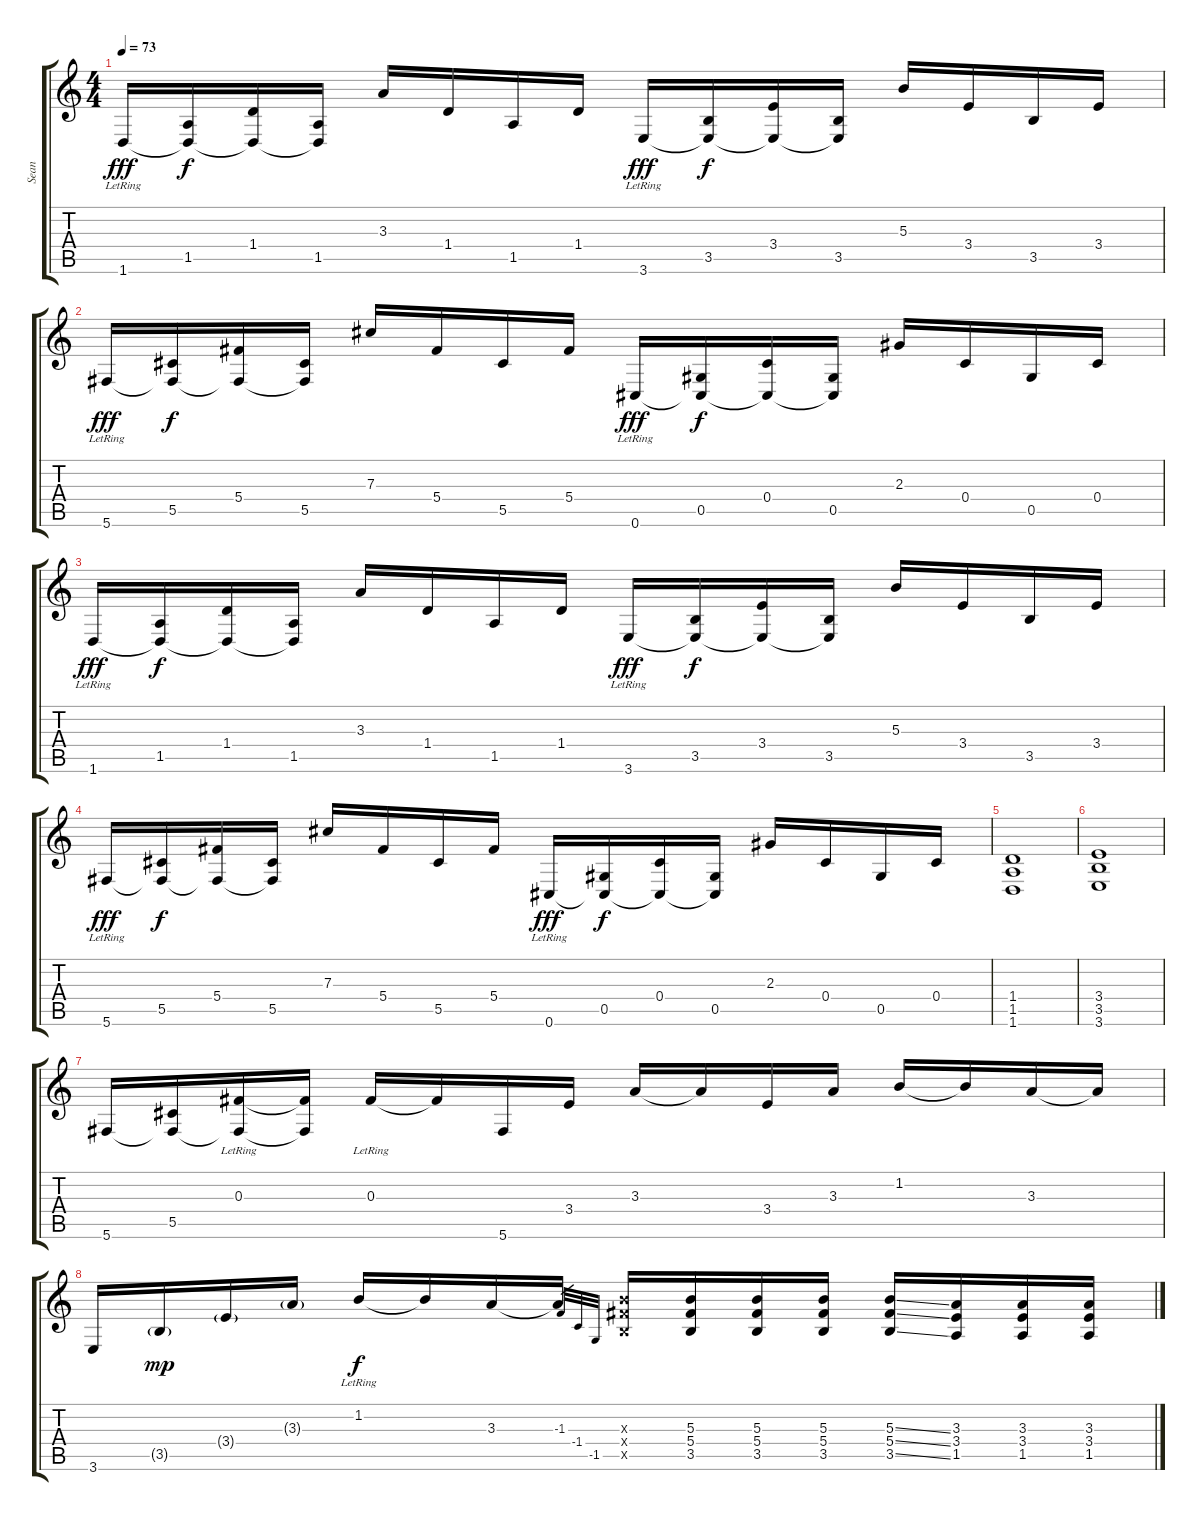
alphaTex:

\track ("Sean" "Sean") {instrument acousticguitarsteel}
\staff {score tabs}
\tuning (Eb4 Bb3 Gb3 Db3 Ab2 Db2) {hide}
\ts (4 4)
\tempo 73
\clef g2
\ks c
1.6{lr}.16{dy fff} (1.5 1.6{t}).16{dy f} (1.4 1.6{t}).16 (1.5 1.6{t}).16 3.3.16 1.4.16 1.5.16 1.4.16 3.6{lr}.16{dy fff} (3.5 3.6{t}).16{dy f} (3.4 3.6{t}).16 (3.5 3.6{t}).16 5.3.16 3.4.16 3.5.16 3.4.16 |
5.6{lr}.16{dy fff} (5.5 5.6{t}).16{dy f} (5.4 5.6{t}).16 (5.5 5.6{t}).16 7.3.16 5.4.16 5.5.16 5.4.16 0.6{lr}.16{dy fff} (0.5 0.6{t}).16{dy f} (0.4 0.6{t}).16 (0.5 0.6{t}).16 2.3.16 0.4.16 0.5.16 0.4.16 |
1.6{lr}.16{dy fff} (1.5 1.6{t}).16{dy f} (1.4 1.6{t}).16 (1.5 1.6{t}).16 3.3.16 1.4.16 1.5.16 1.4.16 3.6{lr}.16{dy fff} (3.5 3.6{t}).16{dy f} (3.4 3.6{t}).16 (3.5 3.6{t}).16 5.3.16 3.4.16 3.5.16 3.4.16 |
5.6{lr}.16{dy fff} (5.5 5.6{t}).16{dy f} (5.4 5.6{t}).16 (5.5 5.6{t}).16 7.3.16 5.4.16 5.5.16 5.4.16 0.6{lr}.16{dy fff} (0.5 0.6{t}).16{dy f} (0.4 0.6{t}).16 (0.5 0.6{t}).16 2.3.16 0.4.16 0.5.16 0.4.16 |
(1.4 1.5 1.6).1{volume 16 instrument distortionguitar} |
(3.4 3.5 3.6).1 |
5.6.16{volume 16 instrument acousticguitarsteel} (5.5 5.6{t}).16 (0.3{lr} 5.6{t}).16 (0.3{t} 5.6{t}).16 0.3{lr}.16 0.3{t}.16 5.6.16 3.4.16 3.3.16 3.3{t}.16 3.4.16 3.3.16 1.2.16 1.2{t}.16 3.3.16 3.3{t}.16 |
3.6.16 3.5{g}.16{dy mp} 3.4{g}.16 3.3{g}.16 1.2{lr}.16{dy f} 1.2{t}.16 3.3.16 3.3{t}.16 -1.3.32{gr} -1.4.32{gr} -1.5.32{gr} (5.3{x} 5.4{x} 3.5{x}).16 (5.3 5.4 3.5).16 (5.3 5.4 3.5).16 (5.3 5.4 3.5).16 (5.3{ss} 5.4{ss} 3.5{ss}).16 (3.3 3.4 1.5).16 (3.3 3.4 1.5).16 (3.3 3.4 1.5).16
